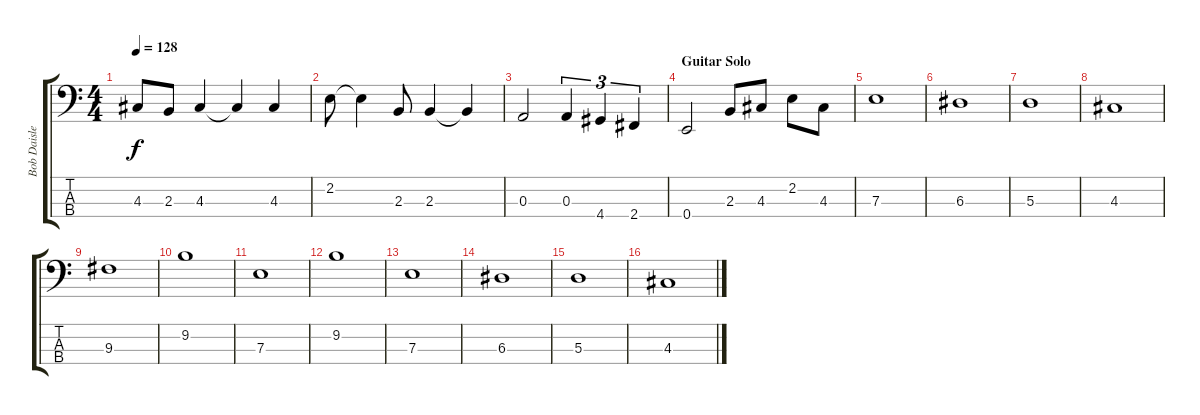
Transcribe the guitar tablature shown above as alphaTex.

\track ("Bob Daisley (Bass)" "Bob Daisle") {instrument electricbassfinger}
\staff {score tabs}
\tuning (G2 D2 A1 E1) {hide}
\ts (4 4)
\tempo 128
\clef f4
\ks c
4.3.8{dy f} 2.3.8 4.3.4 4.3{t}.4 4.3.4 |
2.2.8 2.2{t}.4 2.3.8 2.3.4 2.3{t}.4 |
0.3.2 0.3.4{tu (3 2)} 4.4.4{tu (3 2)} 2.4.4{tu (3 2)} |
\section ("" "Guitar Solo")
0.4.2 2.3.8 4.3.8 2.2.8 4.3.8 |
7.3.1 |
6.3.1 |
5.3.1 |
4.3.1 |
9.3.1 |
9.2.1 |
7.3.1 |
9.2.1 |
7.3.1 |
6.3.1 |
5.3.1 |
4.3.1
